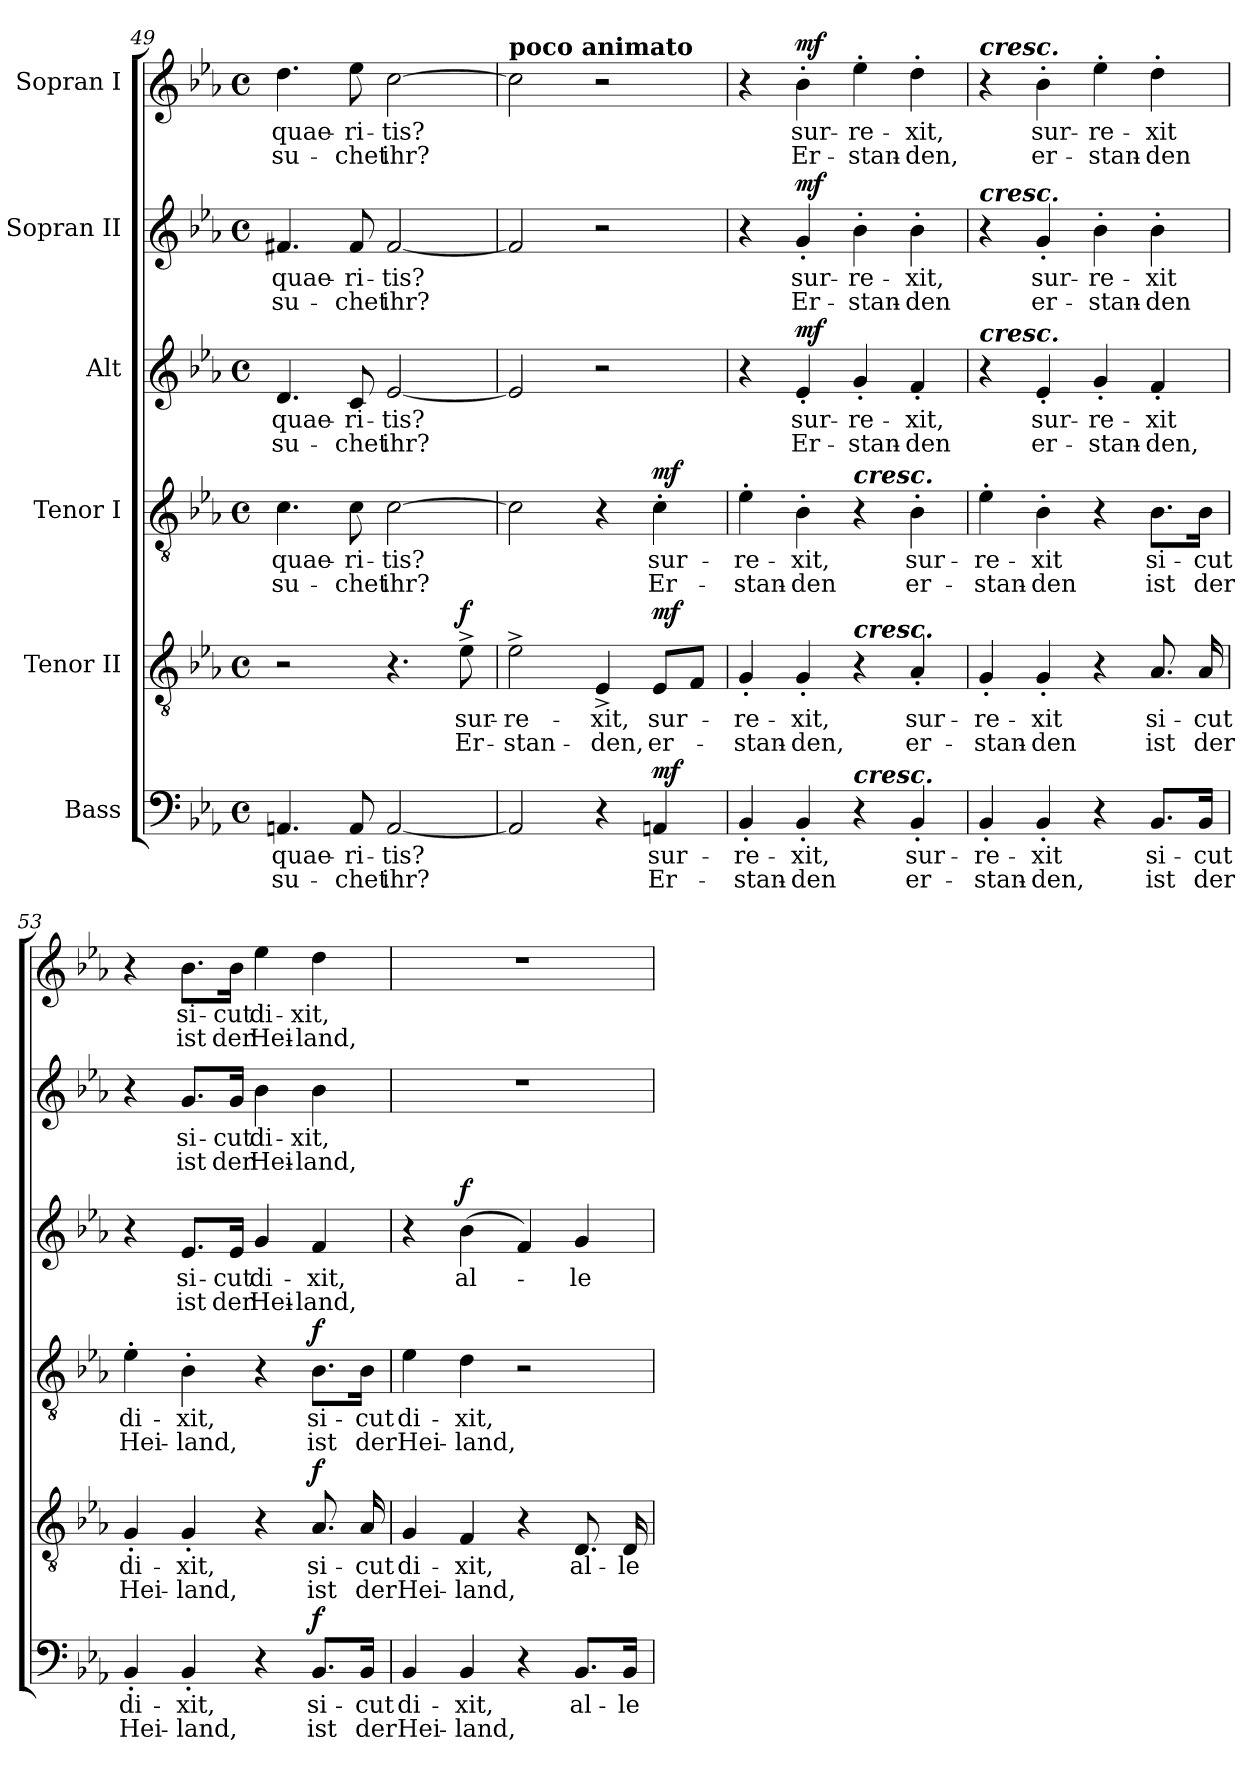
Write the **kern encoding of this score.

**kern	**text	**text	**dynam	**kern	**text	**text	**dynam	**kern	**text	**text	**dynam	**kern	**text	**text	**dynam	**kern	**text	**text	**dynam	**kern	**text	**text	**dynam
*part6	*part6	*part6	*part6	*part5	*part5	*part5	*part5	*part4	*part4	*part4	*part4	*part3	*part3	*part3	*part3	*part2	*part2	*part2	*part2	*part1	*part1	*part1	*part1
*staff6	*staff6	*staff6	*staff6	*staff5	*staff5	*staff5	*staff5	*staff4	*staff4	*staff4	*staff4	*staff3	*staff3	*staff3	*staff3	*staff2	*staff2	*staff2	*staff2	*staff1	*staff1	*staff1	*staff1
*I"Bass	*	*	*	*I"Tenor II	*	*	*	*I"Tenor I	*	*	*	*I"Alt	*	*	*	*I"Sopran II	*	*	*	*I"Sopran I	*	*	*
*clefF4	*	*	*	*clefGv2	*	*	*	*clefGv2	*	*	*	*clefG2	*	*	*	*clefG2	*	*	*	*clefG2	*	*	*
*k[b-e-a-]	*	*	*	*k[b-e-a-]	*	*	*	*k[b-e-a-]	*	*	*	*k[b-e-a-]	*	*	*	*k[b-e-a-]	*	*	*	*k[b-e-a-]	*	*	*
*E-:	*	*	*	*E-:	*	*	*	*E-:	*	*	*	*E-:	*	*	*	*E-:	*	*	*	*E-:	*	*	*
*M4/4	*	*	*	*M4/4	*	*	*	*M4/4	*	*	*	*M4/4	*	*	*	*M4/4	*	*	*	*M4/4	*	*	*
*met(c)	*	*	*	*met(c)	*	*	*	*met(c)	*	*	*	*met(c)	*	*	*	*met(c)	*	*	*	*met(c)	*	*	*
=49	=49	=49	=49	=49	=49	=49	=49	=49	=49	=49	=49	=49	=49	=49	=49	=49	=49	=49	=49	=49	=49	=49	=49
4.AAn/	quae-	su-	.	2r	.	.	.	4.c\	quae-	su-	.	4.d/	quae-	su-	.	4.f#X/	quae-	su-	.	4.dd\	quae-	su-	.
8AA/	-ri-	-chet	.	.	.	.	.	8c\	-ri-	-chet	.	8c/	-ri-	-chet	.	8f#/	-ri-	-chet	.	8ee-\	-ri-	-chet	.
[2AA/	-tis?	ihr?	.	4.r	.	.	.	[2c\	-tis?	ihr?	.	[2e-/	-tis?	ihr?	.	[2f#/	-tis?	ihr?	.	[2cc\	-tis?	ihr?	.
!	!	!	!	!	!	!	!LO:DY:a	!	!	!	!	!	!	!	!	!	!	!	!	!	!	!	!
.	.	.	.	8e-^\	sur-	Er-	f	.	.	.	.	.	.	.	.	.	.	.	.	.	.	.	.
=50	=50	=50	=50	=50	=50	=50	=50	=50	=50	=50	=50	=50	=50	=50	=50	=50	=50	=50	=50	=50	=50	=50	=50
!	!	!	!	!	!	!	!	!	!	!	!	!	!	!	!	!	!	!	!	!LO:TX:a:B:t=poco animato	!	!	!
2AA/]	.	.	.	2e-^\	-re-	-stan-	.	2c\]	.	.	.	2e-/]	.	.	.	2f#/]	.	.	.	2cc\]	.	.	.
4r	.	.	.	4E-^/	-xit,	-den,	.	4r	.	.	.	2r	.	.	.	2r	.	.	.	2r	.	.	.
!	!	!	!LO:DY:a	!	!	!	!LO:DY:a	!	!	!	!LO:DY:a	!	!	!	!	!	!	!	!	!	!	!	!
4AAn/	sur-	Er-	mf	8E-/L	sur-	er-	mf	4c'\	sur-	Er-	mf	.	.	.	.	.	.	.	.	.	.	.	.
.	.	.	.	8F/J	.	.	.	.	.	.	.	.	.	.	.	.	.	.	.	.	.	.	.
=51	=51	=51	=51	=51	=51	=51	=51	=51	=51	=51	=51	=51	=51	=51	=51	=51	=51	=51	=51	=51	=51	=51	=51
4BB-'/	-re-	-stan-	.	4G'/	-re-	-stan-	.	4e-'\	-re-	-stan-	.	4r	.	.	.	4r	.	.	.	4r	.	.	.
!	!	!	!	!	!	!	!	!	!	!	!	!	!	!	!LO:DY:a	!	!	!	!LO:DY:a	!	!	!	!LO:DY:a
4BB-'/	-xit,	-den	.	4G'/	-xit,	-den,	.	4B-'\	-xit,	-den	.	4e-'/	sur-	Er-	mf	4g'/	sur-	Er-	mf	4b-'\	sur-	Er-	mf
!	!	!	!	!	!	!	!	!LO:TX:a:Bi:t=cresc.	!	!	!	!	!	!	!	!	!	!	!	!	!	!	!
!	!	!	!	!LO:TX:a:Bi:t=cresc.	!	!	!	!	!	!	!	!	!	!	!	!	!	!	!	!	!	!	!
!LO:TX:a:Bi:t=cresc.	!	!	!	!	!	!	!	!	!	!	!	!	!	!	!	!	!	!	!	!	!	!	!
4r	.	.	.	4r	.	.	.	4r	.	.	.	4g'/	-re-	-stan-	.	4b-'\	-re-	-stan-	.	4ee-'\	-re-	-stan-	.
4BB-'/	sur-	er-	.	4A-'/	sur-	er-	.	4B-'\	sur-	er-	.	4f'/	-xit,	-den	.	4b-'\	-xit,	-den	.	4dd'\	-xit,	-den,	.
!!LO:PB:g=z
=52	=52	=52	=52	=52	=52	=52	=52	=52	=52	=52	=52	=52	=52	=52	=52	=52	=52	=52	=52	=52	=52	=52	=52
!	!	!	!	!	!	!	!	!	!	!	!	!	!	!	!	!	!	!	!	!LO:TX:a:Bi:t=cresc.	!	!	!
!	!	!	!	!	!	!	!	!	!	!	!	!	!	!	!	!LO:TX:a:Bi:t=cresc.	!	!	!	!	!	!	!
!	!	!	!	!	!	!	!	!	!	!	!	!LO:TX:a:Bi:t=cresc.	!	!	!	!	!	!	!	!	!	!	!
4BB-'/	-re-	-stan-	.	4G'/	-re-	-stan-	.	4e-'\	-re-	-stan-	.	4r	.	.	.	4r	.	.	.	4r	.	.	.
4BB-'/	-xit	-den,	.	4G'/	-xit	-den	.	4B-'\	-xit	-den	.	4e-'/	sur-	er-	.	4g'/	sur-	er-	.	4b-'\	sur-	er-	.
4r	.	.	.	4r	.	.	.	4r	.	.	.	4g'/	-re-	-stan-	.	4b-'\	-re-	-stan-	.	4ee-'\	-re-	-stan-	.
8.BB-/L	si-	ist	.	8.A-/	si-	ist	.	8.B-\L	si-	ist	.	4f'/	-xit	-den,	.	4b-'\	-xit	-den	.	4dd'\	-xit	-den	.
16BB-/Jk	-cut	der	.	16A-/	-cut	der	.	16B-\Jk	-cut	der	.	.	.	.	.	.	.	.	.	.	.	.	.
=53	=53	=53	=53	=53	=53	=53	=53	=53	=53	=53	=53	=53	=53	=53	=53	=53	=53	=53	=53	=53	=53	=53	=53
4BB-'/	di-	Hei-	.	4G'/	di-	Hei-	.	4e-'\	di-	Hei-	.	4r	.	.	.	4r	.	.	.	4r	.	.	.
4BB-'/	-xit,	-land,	.	4G'/	-xit,	-land,	.	4B-'\	-xit,	-land,	.	8.e-/L	si-	ist	.	8.g/L	si-	ist	.	8.b-\L	si-	ist	.
.	.	.	.	.	.	.	.	.	.	.	.	16e-/Jk	-cut	der	.	16g/Jk	-cut	der	.	16b-\Jk	-cut	der	.
4r	.	.	.	4r	.	.	.	4r	.	.	.	4g/	di-	Hei-	.	4b-\	di-	Hei-	.	4ee-\	di-	Hei-	.
!	!	!	!LO:DY:a	!	!	!	!LO:DY:a	!	!	!	!LO:DY:a	!	!	!	!	!	!	!	!	!	!	!	!
8.BB-/L	si-	ist	f	8.A-/	si-	ist	f	8.B-\L	si-	ist	f	4f/	-xit,	-land,	.	4b-\	-xit,	-land,	.	4dd\	-xit,	-land,	.
16BB-/Jk	-cut	der	.	16A-/	-cut	der	.	16B-\Jk	-cut	der	.	.	.	.	.	.	.	.	.	.	.	.	.
=54	=54	=54	=54	=54	=54	=54	=54	=54	=54	=54	=54	=54	=54	=54	=54	=54	=54	=54	=54	=54	=54	=54	=54
4BB-/	di-	Hei-	.	4G/	di-	Hei-	.	4e-\	di-	Hei-	.	4r	.	.	.	1r	.	.	.	1r	.	.	.
!	!	!	!	!	!	!	!	!	!	!	!	!	!	!	!LO:DY:a	!	!	!	!	!	!	!	!
4BB-/	-xit,	-land,	.	4F/	-xit,	-land,	.	4d\	-xit,	-land,	.	(4b-\	al-	.	f	.	.	.	.	.	.	.	.
4r	.	.	.	4r	.	.	.	2r	.	.	.	4f/)	.	.	.	.	.	.	.	.	.	.	.
8.BB-/L	al-	.	.	8.D/	al-	.	.	.	.	.	.	4g/	-le-	.	.	.	.	.	.	.	.	.	.
16BB-/Jk	-le-	.	.	16D/	-le-	.	.	.	.	.	.	.	.	.	.	.	.	.	.	.	.	.	.
=	=	=	=	=	=	=	=	=	=	=	=	=	=	=	=	=	=	=	=	=	=	=	=
*-	*-	*-	*-	*-	*-	*-	*-	*-	*-	*-	*-	*-	*-	*-	*-	*-	*-	*-	*-	*-	*-	*-	*-
